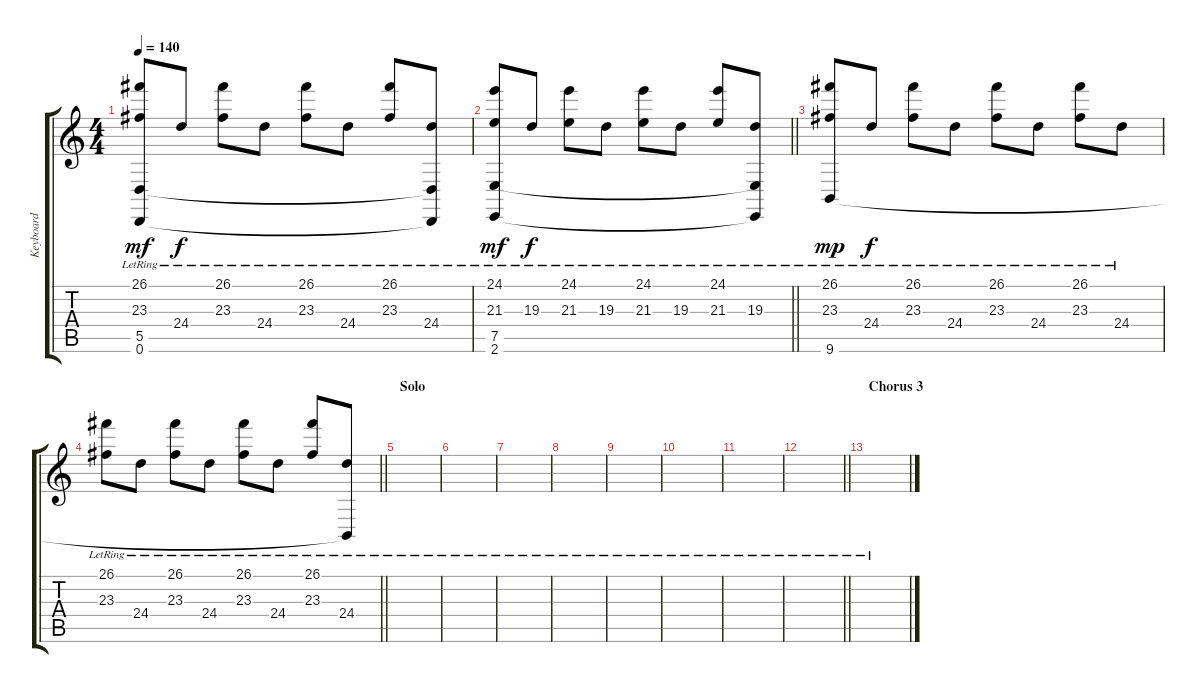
\track ("Keyboard" "Keyboard") {instrument brightacousticpiano}
\staff {score tabs}
\tuning (E4 B3 G3 D3 A2 D2) {hide}
\ts (4 4)
\tempo 140
\clef g2
\ks c
(26.1 23.3{lr} 5.5 0.6).8{dy mf} 24.4{lr}.8{dy f} (26.1 23.3{lr}).8 24.4{lr}.8 (26.1 23.3{lr}).8 24.4{lr}.8 (26.1 23.3{lr}).8 (24.4{lr} 5.5{t} 0.6{t}).8 |
\barLineRight lightlight
(24.1 21.3{lr} 7.5 2.6).8{dy mf} 19.3{lr}.8{dy f} (24.1 21.3{lr}).8 19.3{lr}.8 (24.1 21.3{lr}).8 19.3{lr}.8 (24.1 21.3{lr}).8 (19.3{lr} 7.5{t} 2.6{t}).8 |
(26.1 23.3{lr} 9.6).8{dy mp} 24.4{lr}.8{dy f} (26.1 23.3{lr}).8 24.4{lr}.8 (26.1 23.3{lr}).8 24.4{lr}.8 (26.1 23.3{lr}).8 24.4{lr}.8 |
\barLineRight lightlight
(26.1 23.3{lr}).8 24.4{lr}.8 (26.1 23.3{lr}).8 24.4{lr}.8 (26.1 23.3{lr}).8 24.4{lr}.8 (26.1 23.3{lr}).8 (24.4{lr} 9.6{t}).8 |
\section ("" "Solo")
|
|
|
|
|
|
|
\barLineRight lightlight
|
\section ("" "Chorus 3")
